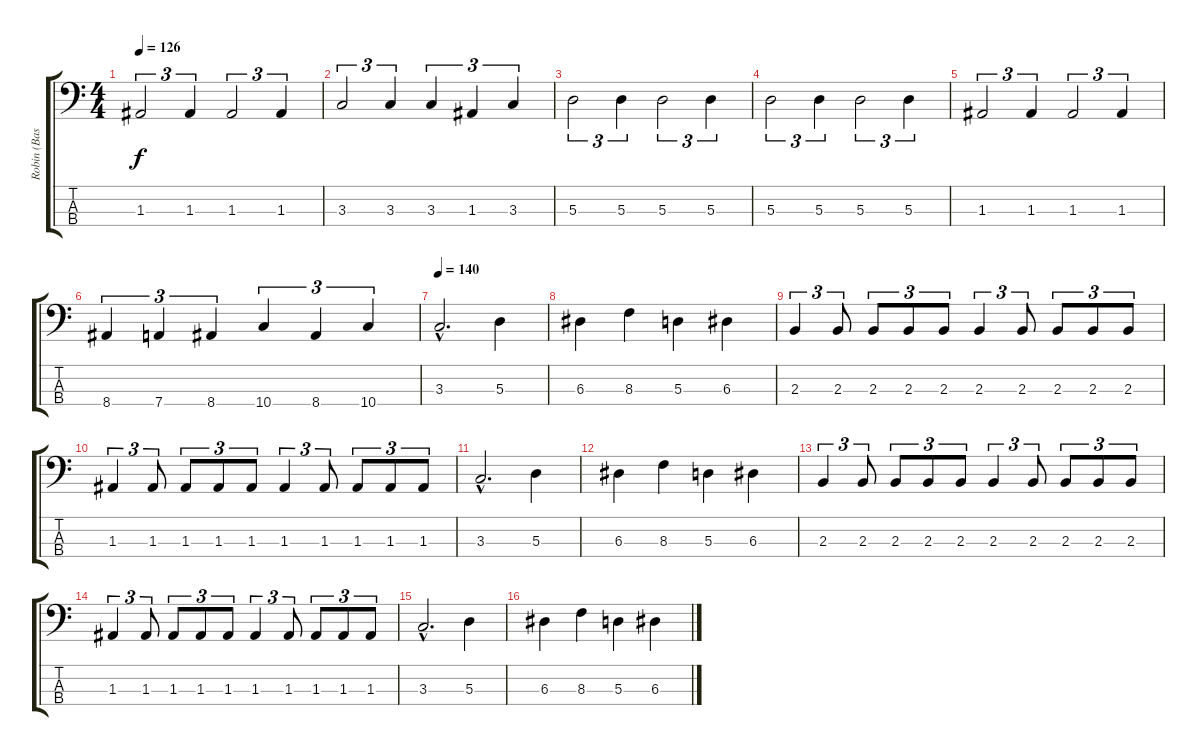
\track ("Robin (Bass)" "Robin (Bas") {instrument electricbassfinger}
\staff {score tabs}
\tuning (G2 D2 A1 D1) {hide}
\ts (4 4)
\tempo 126
\clef f4
\ks c
1.3.2{tu (3 2) dy f} 1.3.4{tu (3 2)} 1.3.2{tu (3 2)} 1.3.4{tu (3 2)} |
3.3.2{tu (3 2)} 3.3.4{tu (3 2)} 3.3.4{tu (3 2)} 1.3.4{tu (3 2)} 3.3.4{tu (3 2)} |
5.3.2{tu (3 2)} 5.3.4{tu (3 2)} 5.3.2{tu (3 2)} 5.3.4{tu (3 2)} |
5.3.2{tu (3 2)} 5.3.4{tu (3 2)} 5.3.2{tu (3 2)} 5.3.4{tu (3 2)} |
1.3.2{tu (3 2)} 1.3.4{tu (3 2)} 1.3.2{tu (3 2)} 1.3.4{tu (3 2)} |
8.4.4{tu (3 2)} 7.4.4{tu (3 2)} 8.4.4{tu (3 2)} 10.4.4{tu (3 2)} 8.4.4{tu (3 2)} 10.4.4{tu (3 2)} |
\tempo 140
3.3{hac}.2{d} 5.3.4 |
6.3.4 8.3.4 5.3.4 6.3.4 |
2.3.4{tu (3 2)} 2.3.8{tu (3 2)} 2.3.8{tu (3 2)} 2.3.8{tu (3 2)} 2.3.8{tu (3 2)} 2.3.4{tu (3 2)} 2.3.8{tu (3 2)} 2.3.8{tu (3 2)} 2.3.8{tu (3 2)} 2.3.8{tu (3 2)} |
1.3.4{tu (3 2)} 1.3.8{tu (3 2)} 1.3.8{tu (3 2)} 1.3.8{tu (3 2)} 1.3.8{tu (3 2)} 1.3.4{tu (3 2)} 1.3.8{tu (3 2)} 1.3.8{tu (3 2)} 1.3.8{tu (3 2)} 1.3.8{tu (3 2)} |
3.3{hac}.2{d} 5.3.4 |
6.3.4 8.3.4 5.3.4 6.3.4 |
2.3.4{tu (3 2)} 2.3.8{tu (3 2)} 2.3.8{tu (3 2)} 2.3.8{tu (3 2)} 2.3.8{tu (3 2)} 2.3.4{tu (3 2)} 2.3.8{tu (3 2)} 2.3.8{tu (3 2)} 2.3.8{tu (3 2)} 2.3.8{tu (3 2)} |
1.3.4{tu (3 2)} 1.3.8{tu (3 2)} 1.3.8{tu (3 2)} 1.3.8{tu (3 2)} 1.3.8{tu (3 2)} 1.3.4{tu (3 2)} 1.3.8{tu (3 2)} 1.3.8{tu (3 2)} 1.3.8{tu (3 2)} 1.3.8{tu (3 2)} |
3.3{hac}.2{d} 5.3.4 |
6.3.4 8.3.4 5.3.4 6.3.4
